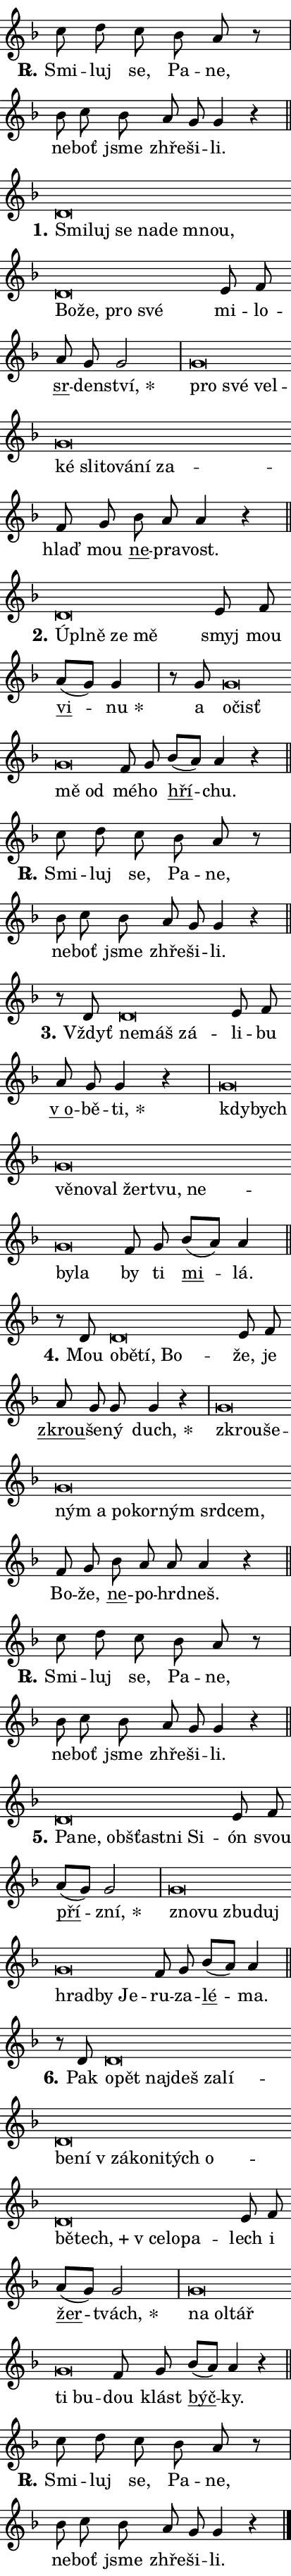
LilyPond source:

\version "2.24.0"
\header { tagline = "" }
\paper {
  indent = 0\cm
  top-margin = 0\cm
  right-margin = 0\cm
  bottom-margin = 0\cm
  left-margin = 0\cm
  paper-width = 7\cm
  page-breaking = #ly:one-page-breaking
  system-system-spacing.basic-distance = #11
  score-system-spacing.basic-distance = #11
  ragged-last = ##f
}


%% Author: Thomas Morley
%% https://lists.gnu.org/archive/html/lilypond-user/2020-05/msg00002.html
#(define (line-position grob)
"Returns position of @var[grob} in current system:
   @code{'start}, if at first time-step
   @code{'end}, if at last time-step
   @code{'middle} otherwise
"
  (let* ((col (ly:item-get-column grob))
         (ln (ly:grob-object col 'left-neighbor))
         (rn (ly:grob-object col 'right-neighbor))
         (col-to-check-left (if (ly:grob? ln) ln col))
         (col-to-check-right (if (ly:grob? rn) rn col))
         (break-dir-left
           (and
             (ly:grob-property col-to-check-left 'non-musical #f)
             (ly:item-break-dir col-to-check-left)))
         (break-dir-right
           (and
             (ly:grob-property col-to-check-right 'non-musical #f)
             (ly:item-break-dir col-to-check-right))))
        (cond ((eqv? 1 break-dir-left) 'start)
              ((eqv? -1 break-dir-right) 'end)
              (else 'middle))))

#(define (tranparent-at-line-position vctor)
  (lambda (grob)
  "Relying on @code{line-position} select the relevant enry from @var{vctor}.
Used to determine transparency,"
    (case (line-position grob)
      ((end) (not (vector-ref vctor 0)))
      ((middle) (not (vector-ref vctor 1)))
      ((start) (not (vector-ref vctor 2))))))

noteHeadBreakVisibility =
#(define-music-function (break-visibility)(vector?)
"Makes @code{NoteHead}s transparent relying on @var{break-visibility}"
#{
  \override NoteHead.transparent =
    #(tranparent-at-line-position break-visibility)
#})

#(define delete-ledgers-for-transparent-note-heads
  (lambda (grob)
    "Reads whether a @code{NoteHead} is transparent.
If so this @code{NoteHead} is removed from @code{'note-heads} from
@var{grob}, which is supposed to be @code{LedgerLineSpanner}.
As a result ledgers are not printed for this @code{NoteHead}"
    (let* ((nhds-array (ly:grob-object grob 'note-heads))
           (nhds-list
             (if (ly:grob-array? nhds-array)
                 (ly:grob-array->list nhds-array)
                 '()))
           ;; Relies on the transparent-property being done before
           ;; Staff.LedgerLineSpanner.after-line-breaking is executed.
           ;; This is fragile ...
           (to-keep
             (remove
               (lambda (nhd)
                 (ly:grob-property nhd 'transparent #f))
               nhds-list)))
      ;; TODO find a better method to iterate over grob-arrays, similiar
      ;; to filter/remove etc for lists
      ;; For now rebuilt from scratch
      (set! (ly:grob-object grob 'note-heads)  '())
      (for-each
        (lambda (nhd)
          (ly:pointer-group-interface::add-grob grob 'note-heads nhd))
        to-keep))))

hideNotes = {
  \noteHeadBreakVisibility #begin-of-line-visible
}
unHideNotes = {
  \noteHeadBreakVisibility #all-visible
}

% work-around for resetting accidentals
% https://lilypond.org/doc/v2.23/Documentation/notation/displaying-rhythms#unmetered-music
cadenzaMeasure = {
  \cadenzaOff
  \partial 1024 s1024
  \cadenzaOn
}

#(define-markup-command (accent layout props text) (markup?)
  "Underline accented syllable"
  (interpret-markup layout props
    #{\markup \override #'(offset . 4.3) \underline { #text }#}))

responsum = \markup \concat {
  "R" \hspace #-1.05 \path #0.1 #'((moveto 0 0.07) (lineto 0.9 0.8)) \hspace #0.05 "."
}

\layout {
    \context {
        \Staff
        \remove "Time_signature_engraver"
        \override LedgerLineSpanner.after-line-breaking = #delete-ledgers-for-transparent-note-heads
    }
    \context {
        \Voice {
            \override NoteHead.output-attributes = #'((class . "notehead"))
            \override Hairpin.height = #0.55
        }
    }
    \context {
        \Lyrics {
            \override StanzaNumber.output-attributes = #'((class . "stanzanumber"))
            \override LyricSpace.minimum-distance = #0.9
            \override LyricText.font-name = #"TeX Gyre Schola"
            \override LyricText.font-size = 1
            \override StanzaNumber.font-name = #"TeX Gyre Schola Bold"
            \override StanzaNumber.font-size = 1
        }
    }
}

% magnetic-lyrics.ily
%
%   written by
%     Jean Abou Samra <jean@abou-samra.fr>
%     Werner Lemberg <wl@gnu.org>
%
%   adapted by
%     Jiri Hon <jiri.hon@gmail.com>
%
% Version 2022-Apr-15

% https://www.mail-archive.com/lilypond-user@gnu.org/msg149350.html

#(define (Left_hyphen_pointer_engraver context)
   "Collect syllable-hyphen-syllable occurrences in lyrics and store
them in properties.  This engraver only looks to the left.  For
example, if the lyrics input is @code{foo -- bar}, it does the
following.

@itemize @bullet
@item
Set the @code{text} property of the @code{LyricHyphen} grob between
@q{foo} and @q{bar} to @code{foo}.

@item
Set the @code{left-hyphen} property of the @code{LyricText} grob with
text @q{foo} to the @code{LyricHyphen} grob between @q{foo} and
@q{bar}.
@end itemize

Use this auxiliary engraver in combination with the
@code{lyric-@/text::@/apply-@/magnetic-@/offset!} hook."
   (let ((hyphen #f)
         (text #f))
     (make-engraver
      (acknowledgers
       ((lyric-syllable-interface engraver grob source-engraver)
        (set! text grob)))
      (end-acknowledgers
       ((lyric-hyphen-interface engraver grob source-engraver)
        ;(when (not (grob::has-interface grob 'lyric-space-interface))
          (set! hyphen grob)));)
      ((stop-translation-timestep engraver)
       (when (and text hyphen)
         (ly:grob-set-object! text 'left-hyphen hyphen))
       (set! text #f)
       (set! hyphen #f)))))

#(define (lyric-text::apply-magnetic-offset! grob)
   "If the space between two syllables is less than the value in
property @code{LyricText@/.details@/.squash-threshold}, move the right
syllable to the left so that it gets concatenated with the left
syllable.

Use this function as a hook for
@code{LyricText@/.after-@/line-@/breaking} if the
@code{Left_@/hyphen_@/pointer_@/engraver} is active."
   (let ((hyphen (ly:grob-object grob 'left-hyphen #f)))
     (when hyphen
       (let ((left-text (ly:spanner-bound hyphen LEFT)))
         (when (grob::has-interface left-text 'lyric-syllable-interface)
           (let* ((common (ly:grob-common-refpoint grob left-text X))
                  (this-x-ext (ly:grob-extent grob common X))
                  (left-x-ext
                   (begin
                     ;; Trigger magnetism for left-text.
                     (ly:grob-property left-text 'after-line-breaking)
                     (ly:grob-extent left-text common X)))
                  ;; `delta` is the gap width between two syllables.
                  (delta (- (interval-start this-x-ext)
                            (interval-end left-x-ext)))
                  (details (ly:grob-property grob 'details))
                  (threshold (assoc-get 'squash-threshold details 0.2)))
             (when (< delta threshold)
               (let* (;; We have to manipulate the input text so that
                      ;; ligatures crossing syllable boundaries are not
                      ;; disabled.  For languages based on the Latin
                      ;; script this is essentially a beautification.
                      ;; However, for non-Western scripts it can be a
                      ;; necessity.
                      (lt (ly:grob-property left-text 'text))
                      (rt (ly:grob-property grob 'text))
                      (is-space (grob::has-interface hyphen 'lyric-space-interface))
                      (space (if is-space " " ""))
                      (space-markup (grob-interpret-markup grob " "))
                      (space-size (interval-length (ly:stencil-extent space-markup X)))
                      (extra-delta (if is-space space-size 0))
                      ;; Append new syllable.
                      (ltrt-space (if (and (string? lt) (string? rt))
                                (string-append lt space rt)
                                (make-concat-markup (list lt space rt))))
                      ;; Right-align `ltrt` to the right side.
                      (ltrt-space-markup (grob-interpret-markup
                               grob
                               (make-translate-markup
                                (cons (interval-length this-x-ext) 0)
                                (make-right-align-markup ltrt-space)))))
                 (begin
                   ;; Don't print `left-text`.
                   (ly:grob-set-property! left-text 'stencil #f)
                   ;; Set text and stencil (which holds all collected
                   ;; syllables so far) and shift it to the left.
                   (ly:grob-set-property! grob 'text ltrt-space)
                   (ly:grob-set-property! grob 'stencil ltrt-space-markup)
                   (ly:grob-translate-axis! grob (- (- delta extra-delta)) X))))))))))


#(define (lyric-hyphen::displace-bounds-first grob)
   ;; Make very sure this callback isn't triggered too early.
   (let ((left (ly:spanner-bound grob LEFT))
         (right (ly:spanner-bound grob RIGHT)))
     (ly:grob-property left 'after-line-breaking)
     (ly:grob-property right 'after-line-breaking)
     (ly:lyric-hyphen::print grob)))

squashThreshold = #0.4

\layout {
  \context {
    \Lyrics
    \consists #Left_hyphen_pointer_engraver
    \override LyricText.after-line-breaking =
      #lyric-text::apply-magnetic-offset!
    \override LyricHyphen.stencil = #lyric-hyphen::displace-bounds-first
    \override LyricText.details.squash-threshold = \squashThreshold
    \override LyricHyphen.minimum-distance = 0
    \override LyricHyphen.minimum-length = \squashThreshold
  }
}

squash = \override LyricText.details.squash-threshold = 9999
unSquash = \override LyricText.details.squash-threshold = \squashThreshold

left = \override LyricText.self-alignment-X = #LEFT
unLeft = \revert LyricText.self-alignment-X

starOffset = #(lambda (grob) 
                (let ((x_offset (ly:self-alignment-interface::aligned-on-x-parent grob)))
                  (if (= x_offset 0) 0 (+ x_offset 1.2))))

star = #(define-music-function (syllable)(string?)
"Append star separator at the end of a syllable"
#{
  \once \override LyricText.X-offset = #starOffset
  \lyricmode { \markup {
    #syllable
    \override #'((font-name . "TeX Gyre Schola Bold")) \hspace #0.2 \lower #0.65 \larger "*"
  } }
#})

starAccent = #(define-music-function (syllable)(string?)
"Append star separator at the end of a syllable and make accent"
#{
  \once \override LyricText.X-offset = #starOffset
  \lyricmode { \markup {
    \accent #syllable
    \override #'((font-name . "TeX Gyre Schola Bold")) \hspace #0.2 \lower #0.65 \larger "*"
  } }
#})

breath = #(define-music-function (syllable)(string?)
"Append breathing indicator at the end of a syllable"
#{
  \lyricmode { \markup { #syllable "+" } }
#})

optionalBreath = #(define-music-function (syllable)(string?)
"Append optional breathing indicator at the end of a syllable"
#{
  \lyricmode { \markup { #syllable "(+)" } }
#})


\score {
    <<
        \new Voice = "melody" { \cadenzaOn \key f \major \relative { c''8 d c bes a r \cadenzaMeasure \bar "|" bes c bes \bar "" a g g4 r \cadenzaMeasure \bar "||" \break } }
        \new Lyrics \lyricsto "melody" { \lyricmode { \set stanza = \responsum
Smi -- luj se, Pa -- ne, ne -- boť jsme zhře -- ši -- li. } }
    >>
    \layout {}
}

\score {
    <<
        \new Voice = "melody" { \cadenzaOn \key f \major \relative { d'\breve*1/16 \hideNotes \breve*1/16 \bar "" \breve*1/16 \bar "" \breve*1/16 \bar "" \breve*1/16 \bar "" \breve*1/16 \bar "" \breve*1/16 \bar "" \breve*1/16 \bar "" \breve*1/16 \breve*1/16 \bar "" \unHideNotes e8 f \bar "" a g g2 \cadenzaMeasure \bar "|" g\breve*1/16 \hideNotes \breve*1/16 \bar "" \breve*1/16 \bar "" \breve*1/16 \bar "" \breve*1/16 \bar "" \breve*1/16 \bar "" \breve*1/16 \bar "" \breve*1/16 \breve*1/16 \bar "" \unHideNotes f8 g \bar "" bes a a4 r \cadenzaMeasure \bar "||" \break } }
        \new Lyrics \lyricsto "melody" { \lyricmode { \set stanza = "1."
\left Smi -- \squash luj se na -- de mnou, Bo -- že, pro své \unLeft \unSquash mi -- lo -- \markup \accent sr -- den -- \star ství, \left pro \squash své vel -- ké sli -- to -- vá -- ní za -- \unLeft \unSquash hlaď mou \markup \accent ne -- pra -- vost. } }
    >>
    \layout {}
}

\score {
    <<
        \new Voice = "melody" { \cadenzaOn \key f \major \relative { d'\breve*1/16 \hideNotes \breve*1/16 \bar "" \breve*1/16 \breve*1/16 \bar "" \unHideNotes e8 f \bar "" a[( g)] g4 \cadenzaMeasure \bar "|" r8 g g\breve*1/16 \hideNotes \breve*1/16 \bar "" \breve*1/16 \breve*1/16 \bar "" \unHideNotes f8 g \bar "" bes[( a)] a4 r \cadenzaMeasure \bar "||" \break } }
        \new Lyrics \lyricsto "melody" { \lyricmode { \set stanza = "2."
\left Úpl -- \squash ně ze mě \unLeft \unSquash smyj mou \markup \accent vi -- \star nu a \left o -- \squash čisť mě od \unLeft \unSquash mé -- ho \markup \accent hří -- chu. } }
    >>
    \layout {}
}

\score {
    <<
        \new Voice = "melody" { \cadenzaOn \key f \major \relative { c''8 d c bes a r \cadenzaMeasure \bar "|" bes c bes \bar "" a g g4 r \cadenzaMeasure \bar "||" \break } }
        \new Lyrics \lyricsto "melody" { \lyricmode { \set stanza = \responsum
Smi -- luj se, Pa -- ne, ne -- boť jsme zhře -- ši -- li. } }
    >>
    \layout {}
}

\score {
    <<
        \new Voice = "melody" { \cadenzaOn \key f \major \relative { r8 d' d\breve*1/16 \hideNotes \breve*1/16 \breve*1/16 \bar "" \unHideNotes e8 f \bar "" a g g4 r \cadenzaMeasure \bar "|" g\breve*1/16 \hideNotes \breve*1/16 \bar "" \breve*1/16 \bar "" \breve*1/16 \bar "" \breve*1/16 \bar "" \breve*1/16 \bar "" \breve*1/16 \bar "" \breve*1/16 \bar "" \breve*1/16 \breve*1/16 \bar "" \unHideNotes f8 g \bar "" bes[( a)] a4 \cadenzaMeasure \bar "||" \break } }
        \new Lyrics \lyricsto "melody" { \lyricmode { \set stanza = "3."
Vždyť \left ne -- \squash máš zá -- \unLeft \unSquash li -- bu \markup \accent "v o" -- bě -- \star ti, \left kdy -- \squash bych vě -- no -- val žer -- tvu, ne -- by -- la \unLeft \unSquash by ti \markup \accent mi -- lá. } }
    >>
    \layout {}
}

\score {
    <<
        \new Voice = "melody" { \cadenzaOn \key f \major \relative { r8 d' d\breve*1/16 \hideNotes \breve*1/16 \bar "" \breve*1/16 \breve*1/16 \bar "" \unHideNotes e8 f \bar "" a g g g4 r \cadenzaMeasure \bar "|" g\breve*1/16 \hideNotes \breve*1/16 \bar "" \breve*1/16 \bar "" \breve*1/16 \bar "" \breve*1/16 \bar "" \breve*1/16 \bar "" \breve*1/16 \bar "" \breve*1/16 \breve*1/16 \bar "" \unHideNotes f8 g \bar "" bes a a a4 r \cadenzaMeasure \bar "||" \break } }
        \new Lyrics \lyricsto "melody" { \lyricmode { \set stanza = "4."
Mou \left o -- \squash bě -- tí, Bo -- \unLeft \unSquash že, je \markup \accent zkrou -- še -- ný \star duch, \left zkrou -- \squash še -- ným a po -- kor -- ným srd -- cem, \unLeft \unSquash Bo -- že, \markup \accent ne -- po -- hrd -- neš. } }
    >>
    \layout {}
}

\score {
    <<
        \new Voice = "melody" { \cadenzaOn \key f \major \relative { c''8 d c bes a r \cadenzaMeasure \bar "|" bes c bes \bar "" a g g4 r \cadenzaMeasure \bar "||" \break } }
        \new Lyrics \lyricsto "melody" { \lyricmode { \set stanza = \responsum
Smi -- luj se, Pa -- ne, ne -- boť jsme zhře -- ši -- li. } }
    >>
    \layout {}
}

\score {
    <<
        \new Voice = "melody" { \cadenzaOn \key f \major \relative { d'\breve*1/16 \hideNotes \breve*1/16 \bar "" \breve*1/16 \bar "" \breve*1/16 \bar "" \breve*1/16 \breve*1/16 \bar "" \unHideNotes e8 f \bar "" a[( g)] g2 \cadenzaMeasure \bar "|" g\breve*1/16 \hideNotes \breve*1/16 \bar "" \breve*1/16 \bar "" \breve*1/16 \bar "" \breve*1/16 \bar "" \breve*1/16 \breve*1/16 \bar "" \unHideNotes f8 g \bar "" bes[( a)] a4 \cadenzaMeasure \bar "||" \break } }
        \new Lyrics \lyricsto "melody" { \lyricmode { \set stanza = "5."
\left Pa -- \squash ne, ob -- šťast -- ni Si -- \unLeft \unSquash ón svou \markup \accent pří -- \star zní, \left zno -- \squash vu zbu -- duj hrad -- by Je -- \unLeft \unSquash ru -- za -- \markup \accent lé -- ma. } }
    >>
    \layout {}
}

\score {
    <<
        \new Voice = "melody" { \cadenzaOn \key f \major \relative { r8 d' d\breve*1/16 \hideNotes \breve*1/16 \bar "" \breve*1/16 \bar "" \breve*1/16 \bar "" \breve*1/16 \bar "" \breve*1/16 \bar "" \breve*1/16 \bar "" \breve*1/16 \bar "" \breve*1/16 \bar "" \breve*1/16 \bar "" \breve*1/16 \bar "" \breve*1/16 \bar "" \breve*1/16 \bar "" \breve*1/16 \bar "" \breve*1/16 \bar "" \breve*1/16 \bar "" \breve*1/16 \breve*1/16 \bar "" \unHideNotes e8 f \bar "" a[( g)] g2 \cadenzaMeasure \bar "|" g\breve*1/16 \hideNotes \breve*1/16 \bar "" \breve*1/16 \bar "" \breve*1/16 \breve*1/16 \bar "" \unHideNotes f8 g \bar "" bes[( a)] a4 r \cadenzaMeasure \bar "||" \break } }
        \new Lyrics \lyricsto "melody" { \lyricmode { \set stanza = "6."
Pak \left o -- \squash pět naj -- deš za -- lí -- be -- ní "v zá" -- ko -- ni -- tých o -- bě -- \breath "tech," "v ce" -- lo -- pa -- \unLeft \unSquash lech i \markup \accent žer -- \star tvách, \left na \squash ol -- tář ti bu -- \unLeft \unSquash dou klást \markup \accent býč -- ky. } }
    >>
    \layout {}
}

\score {
    <<
        \new Voice = "melody" { \cadenzaOn \key f \major \relative { c''8 d c bes a r \cadenzaMeasure \bar "|" bes c bes \bar "" a g g4 r \cadenzaMeasure \bar "||" \break } \bar "|." }
        \new Lyrics \lyricsto "melody" { \lyricmode { \set stanza = \responsum
Smi -- luj se, Pa -- ne, ne -- boť jsme zhře -- ši -- li. } }
    >>
    \layout {}
}
